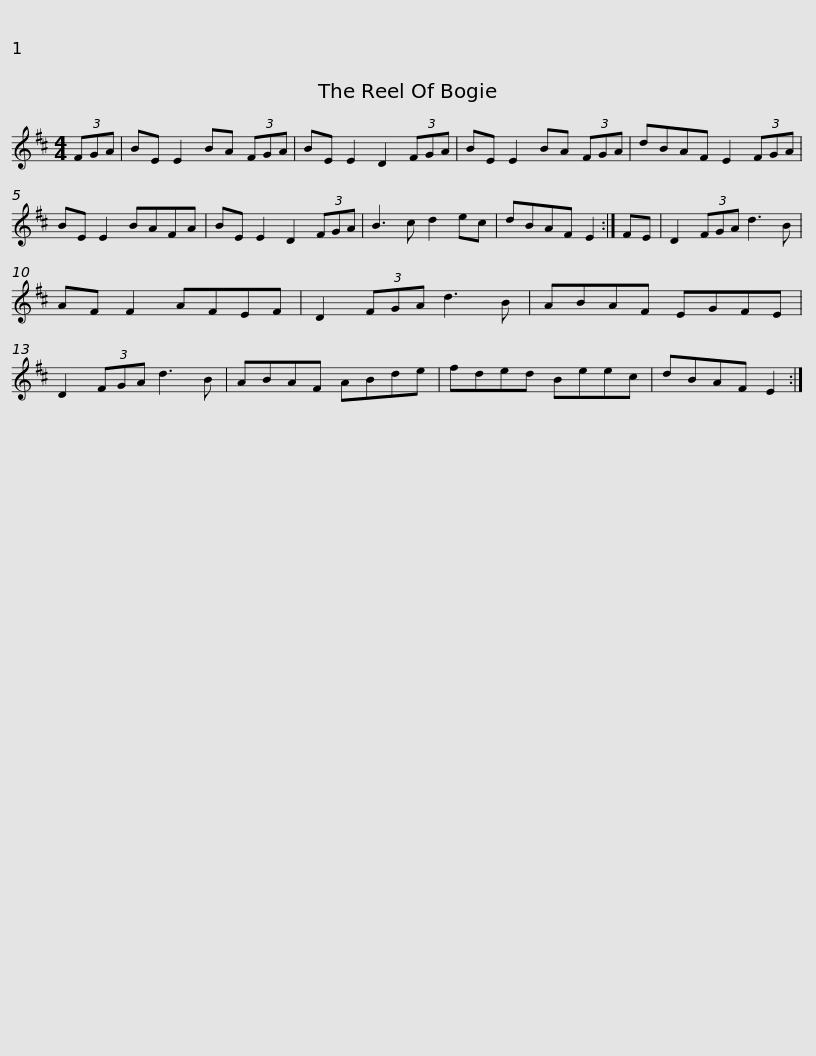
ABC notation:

X:1
L:1/8
M:4/4
I:linebreak $
K:D
V:1 treble
V:1
 (3FGA | BE E2 BA (3FGA | BE E2 D2 (3FGA | BE E2 BA (3FGA | dBAF E2 (3FGA | %5
 BE E2 BAFA |$ BE E2 D2 (3FGA | B3 c d2 ec | dBAF E2 :| FE | %10
 D2 (3FGA d3 B | AF F2 AFEF | D2 (3FGA d3 B |$ ABAF EGFE | D2 (3FGA d3 B | %15
 ABAF ABde | fded Beec | dBAF E2 :| %18
